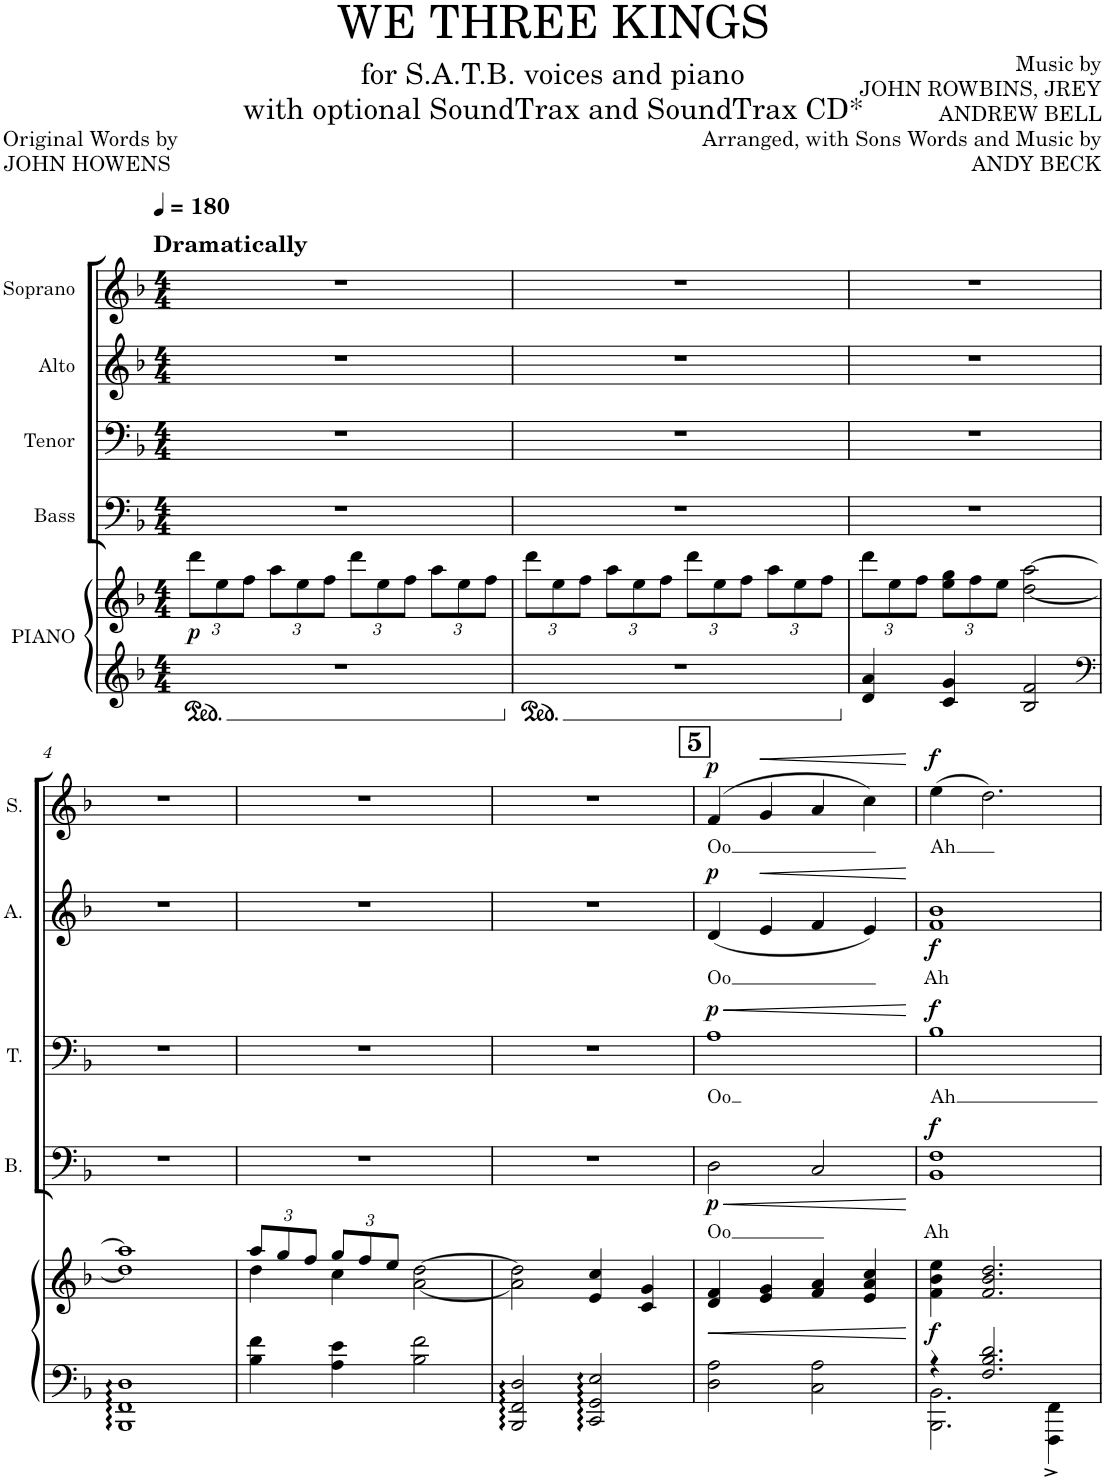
**kern	**kern	**dynam	**kern	**text	**dynam	**kern	**text	**dynam	**kern	**text	**dynam	**kern	**text	**dynam
*part5	*part5	*part5	*part4	*part4	*part4	*part3	*part3	*part3	*part2	*part2	*part2	*part1	*part1	*part1
*staff6	*staff5	*staff5/6	*staff4	*staff4	*staff4	*staff3	*staff3	*staff3	*staff2	*staff2	*staff2	*staff1	*staff1	*staff1
*I"PIANO	*	*	*I"Bass	*	*	*I"Tenor	*	*	*I"Alto	*	*	*I"Soprano	*	*
*I'Pno	*	*	*I'B.	*	*	*I'T.	*	*	*I'A.	*	*	*I'S.	*	*
*clefG2	*clefG2	*	*clefF4	*	*	*clefF4	*	*	*clefG2	*	*	*clefG2	*	*
*k[b-]	*k[b-]	*	*k[b-]	*	*	*k[b-]	*	*	*k[b-]	*	*	*k[b-]	*	*
*M4/4	*M4/4	*	*M4/4	*	*	*M4/4	*	*	*M4/4	*	*	*M4/4	*	*
*	*Xbrackettup	*	*	*	*	*	*	*	*	*	*	*	*	*
*MM180	*MM180	*	*MM180	*	*	*MM180	*	*	*MM180	*	*	*MM180	*	*
=1	=1	=1	=1	=1	=1	=1	=1	=1	=1	=1	=1	=1	=1	=1
!	!	!	!	!	!	!	!	!	!	!	!	!LO:TX:a:B:t=Dramatically	!	!
!	!	!LO:DY:b	!	!	!	!	!	!	!	!	!	!	!	!
1r	12ddd\L	p	1r	.	.	1r	.	.	1r	.	.	1r	.	.
.	12ee\	.	.	.	.	.	.	.	.	.	.	.	.	.
.	12ff\J	.	.	.	.	.	.	.	.	.	.	.	.	.
.	12aa\L	.	.	.	.	.	.	.	.	.	.	.	.	.
.	12ee\	.	.	.	.	.	.	.	.	.	.	.	.	.
.	12ff\J	.	.	.	.	.	.	.	.	.	.	.	.	.
.	12ddd\L	.	.	.	.	.	.	.	.	.	.	.	.	.
.	12ee\	.	.	.	.	.	.	.	.	.	.	.	.	.
.	12ff\J	.	.	.	.	.	.	.	.	.	.	.	.	.
.	12aa\L	.	.	.	.	.	.	.	.	.	.	.	.	.
.	12ee\	.	.	.	.	.	.	.	.	.	.	.	.	.
.	12ff\J	.	.	.	.	.	.	.	.	.	.	.	.	.
=2	=2	=2	=2	=2	=2	=2	=2	=2	=2	=2	=2	=2	=2	=2
1r	12ddd\L	.	1r	.	.	1r	.	.	1r	.	.	1r	.	.
.	12ee\	.	.	.	.	.	.	.	.	.	.	.	.	.
.	12ff\J	.	.	.	.	.	.	.	.	.	.	.	.	.
.	12aa\L	.	.	.	.	.	.	.	.	.	.	.	.	.
.	12ee\	.	.	.	.	.	.	.	.	.	.	.	.	.
.	12ff\J	.	.	.	.	.	.	.	.	.	.	.	.	.
.	12ddd\L	.	.	.	.	.	.	.	.	.	.	.	.	.
.	12ee\	.	.	.	.	.	.	.	.	.	.	.	.	.
.	12ff\J	.	.	.	.	.	.	.	.	.	.	.	.	.
.	12aa\L	.	.	.	.	.	.	.	.	.	.	.	.	.
.	12ee\	.	.	.	.	.	.	.	.	.	.	.	.	.
.	12ff\J	.	.	.	.	.	.	.	.	.	.	.	.	.
=3	=3	=3	=3	=3	=3	=3	=3	=3	=3	=3	=3	=3	=3	=3
4d/ 4a/	12ddd\L	.	1r	.	.	1r	.	.	1r	.	.	1r	.	.
.	12ee\	.	.	.	.	.	.	.	.	.	.	.	.	.
.	12ff\J	.	.	.	.	.	.	.	.	.	.	.	.	.
4c/ 4g/	12ee\ 12gg\L	.	.	.	.	.	.	.	.	.	.	.	.	.
.	12ff\	.	.	.	.	.	.	.	.	.	.	.	.	.
.	12ee\J	.	.	.	.	.	.	.	.	.	.	.	.	.
2B-/ 2f/	[2dd\ [2aa\	.	.	.	.	.	.	.	.	.	.	.	.	.
!!LO:LB:g=z
=4	=4	=4	=4	=4	=4	=4	=4	=4	=4	=4	=4	=4	=4	=4
*clefF4	*	*	*	*	*	*	*	*	*	*	*	*	*	*
1BBB-:: 1FF:: 1D::	1dd] 1aa]	.	1r	.	.	1r	.	.	1r	.	.	1r	.	.
=5	=5	=5	=5	=5	=5	=5	=5	=5	=5	=5	=5	=5	=5	=5
*	*^	*	*	*	*	*	*	*	*	*	*	*	*	*
4B-\ 4f\	12aa/L	4dd\	.	1r	.	.	1r	.	.	1r	.	.	1r	.	.
.	12gg/	.	.	.	.	.	.	.	.	.	.	.	.	.	.
.	12ff/J	.	.	.	.	.	.	.	.	.	.	.	.	.	.
4A\ 4e\	12gg/L	4cc\	.	.	.	.	.	.	.	.	.	.	.	.	.
.	12ff/	.	.	.	.	.	.	.	.	.	.	.	.	.	.
.	12ee/J	.	.	.	.	.	.	.	.	.	.	.	.	.	.
2B-\ 2f\	[2a\ [2dd\	2ryy	.	.	.	.	.	.	.	.	.	.	.	.	.
*	*v	*v	*	*	*	*	*	*	*	*	*	*	*	*	*
=6	=6	=6	=6	=6	=6	=6	=6	=6	=6	=6	=6	=6	=6	=6
2BBB-/:: 2FF/:: 2D/::	2a\] 2dd\]	.	1r	.	.	1r	.	.	1r	.	.	1r	.	.
2CC/:: 2GG/:: 2E/::	4e/ 4cc/	.	.	.	.	.	.	.	.	.	.	.	.	.
.	4c/ 4g/	.	.	.	.	.	.	.	.	.	.	.	.	.
!!LO:REH:place=s1:a:B:cj:fs=14:t=5
=7	=7	=7	=7	=7	=7	=7	=7	=7	=7	=7	=7	=7	=7	=7
!	!	!LO:HP:b	!	!LO:LY:b	!LO:HP:b	!	!LO:LY:b	!LO:HP:b	!	!LO:LY:b	!	!	!LO:LY:b	!
!	!	!	!	!	!LO:DY:n=1:b	!	!	!LO:DY:n=1:a	!	!	!LO:DY:a	!	!	!LO:DY:a
2D\ 2A\	4d/ 4f/	<	2D\	Oo	< p	1A	Oo	< p	(4d/	Oo	p	(4f/	Oo	p
!	!	!	!	!	!	!	!	!	!	!	!LO:HP:b	!	!	!LO:HP:b
.	4e/ 4g/	.	.	.	.	.	.	.	4e/	.	<	4g/	.	<
2C\ 2A\	4f/ 4a/	.	2C/	.	.	.	.	.	4f/	.	.	4a/	.	.
.	4e/ 4a/ 4cc/	.	.	.	.	.	.	.	4e/)	.	.	4cc\)	.	.
.	.	[	.	.	[	.	.	[	.	.	[	.	.	[
=8	=8	=8	=8	=8	=8	=8	=8	=8	=8	=8	=8	=8	=8	=8
*^	*	*	*	*	*	*	*	*	*	*	*	*	*	*
!	!	!	!LO:DY:b	!	!LO:LY:b	!LO:DY:a	!	!LO:LY:b	!LO:DY:a	!	!LO:LY:b	!LO:DY:b	!	!LO:LY:b	!LO:DY:a
4r	2.BBB-\ 2.BB-\	4f\ 4b-\ 4ee\	f	1BB- 1F	Ah	f	1B-	Ah	f	1f 1b-	Ah	f	(4ee\	Ah	f
2.F/ 2.B-/ 2.d/	.	2.f/ 2.b-/ 2.dd/	.	.	.	.	.	.	.	.	.	.	2.dd\)	.	.
.	4FFF\^ 4FF\^	.	.	.	.	.	.	.	.	.	.	.	.	.	.
*v	*v	*	*	*	*	*	*	*	*	*	*	*	*	*	*
=	=	=	=	=	=	=	=	=	=	=	=	=	=	=
*-	*-	*-	*-	*-	*-	*-	*-	*-	*-	*-	*-	*-	*-	*-
